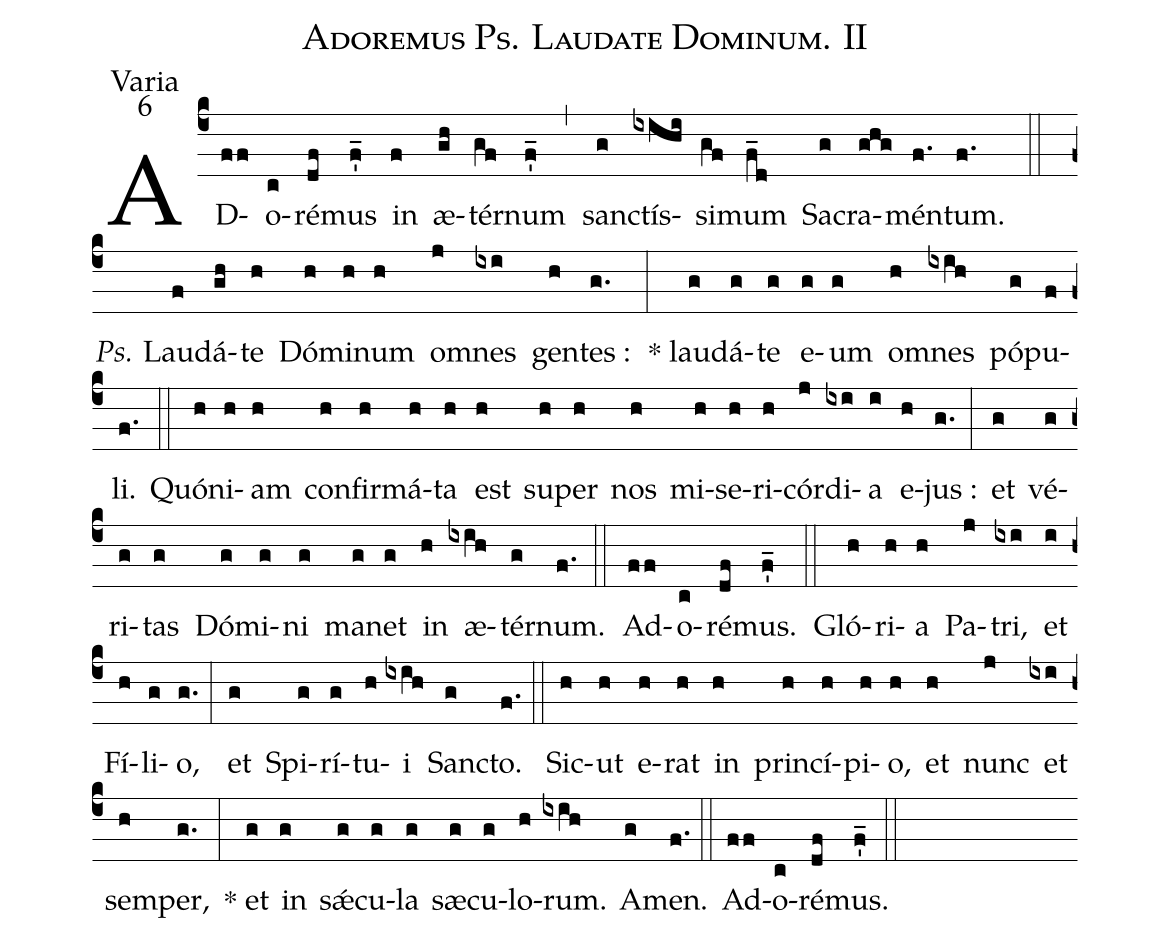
name:Adoremus Ps. Laudate Dominum. II;
office-part:Varia;
mode:6;
%%
(c4) AD(ff)o(c)ré(df)mus(f'_) in(f) æ(gh)tér(gf)num(f'_) (,) san(g)ctís(ixihi)si(gf)mum(f_d) Sa(g)cra(ghg)mén(f.)tum.(f.) (::)
<i>Ps.</i> Lau(f)dá(gh)te(h) Dó(h)mi(h)num(h) o(j)mnes(ixi) gen(h)tes :(g.) (:) * lau(g)dá(g)te(g) e(g)um(g) o(h)mnes(ixih) pó(g)pu(f)li.(f.) (::)
Quó(h)ni(h)am(h) con(h)fir(h)má(h)ta(h) est(h) su(h)per(h) nos(h) mi(h)se(h)ri(h)cór(j)di(ixi)a(i) e(h)jus :(g.) (:) et(g) vé(g)ri(g)tas(g) Dó(g)mi(g)ni(g) ma(g)net(g) in(h) æ(ixih)tér(g)num.(f.) (::)
Ad(ff)o(c)ré(df)mus.(f'_) (::)
Gló(h)ri(h)a(h) Pa(j)tri,(ixi) et(i) Fí(h)li(g)o,(g.) (:) et(g) Spi(g)rí(g)tu(h)i(ixih) San(g)cto.(f.) (::)
Sic(h)ut(h) e(h)rat(h) in(h) prin(h)cí(h)pi(h)o,(h) et(h) nunc(j) et(ixi) sem(h)per,(g.) (:) * et(g) in(g) sǽ(g)cu(g)la(g) sæ(g)cu(g)lo(h)rum.(ixih) A(g)men.(f.) (::)
Ad(ff)o(c)ré(df)mus.(f'_) (::)
